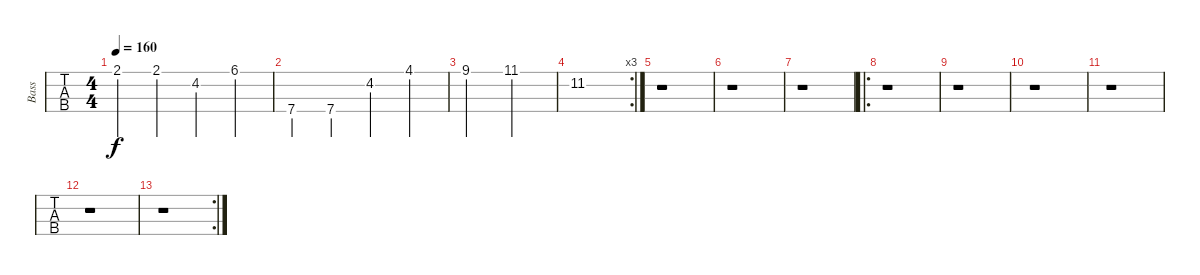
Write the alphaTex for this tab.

\track ("Bass" "Bass") {instrument electricbasspick}
\staff {tabs}
\tuning (Eb2 Bb1 F1 C1) {hide}
\ts (4 4)
\tempo 160
\clef f4
\ks c
2.1.4{dy f} 2.1.4 4.2.4 6.1.4 |
7.4.4 7.4.4 4.2.4 4.1.4 |
9.1.2 11.1.2 |
\rc 3
11.2.1 |
r.1 |
r.1 |
r.1 |
\ro
r.1 |
r.1 |
r.1 |
r.1 |
r.1 |
\rc 2
r.1
